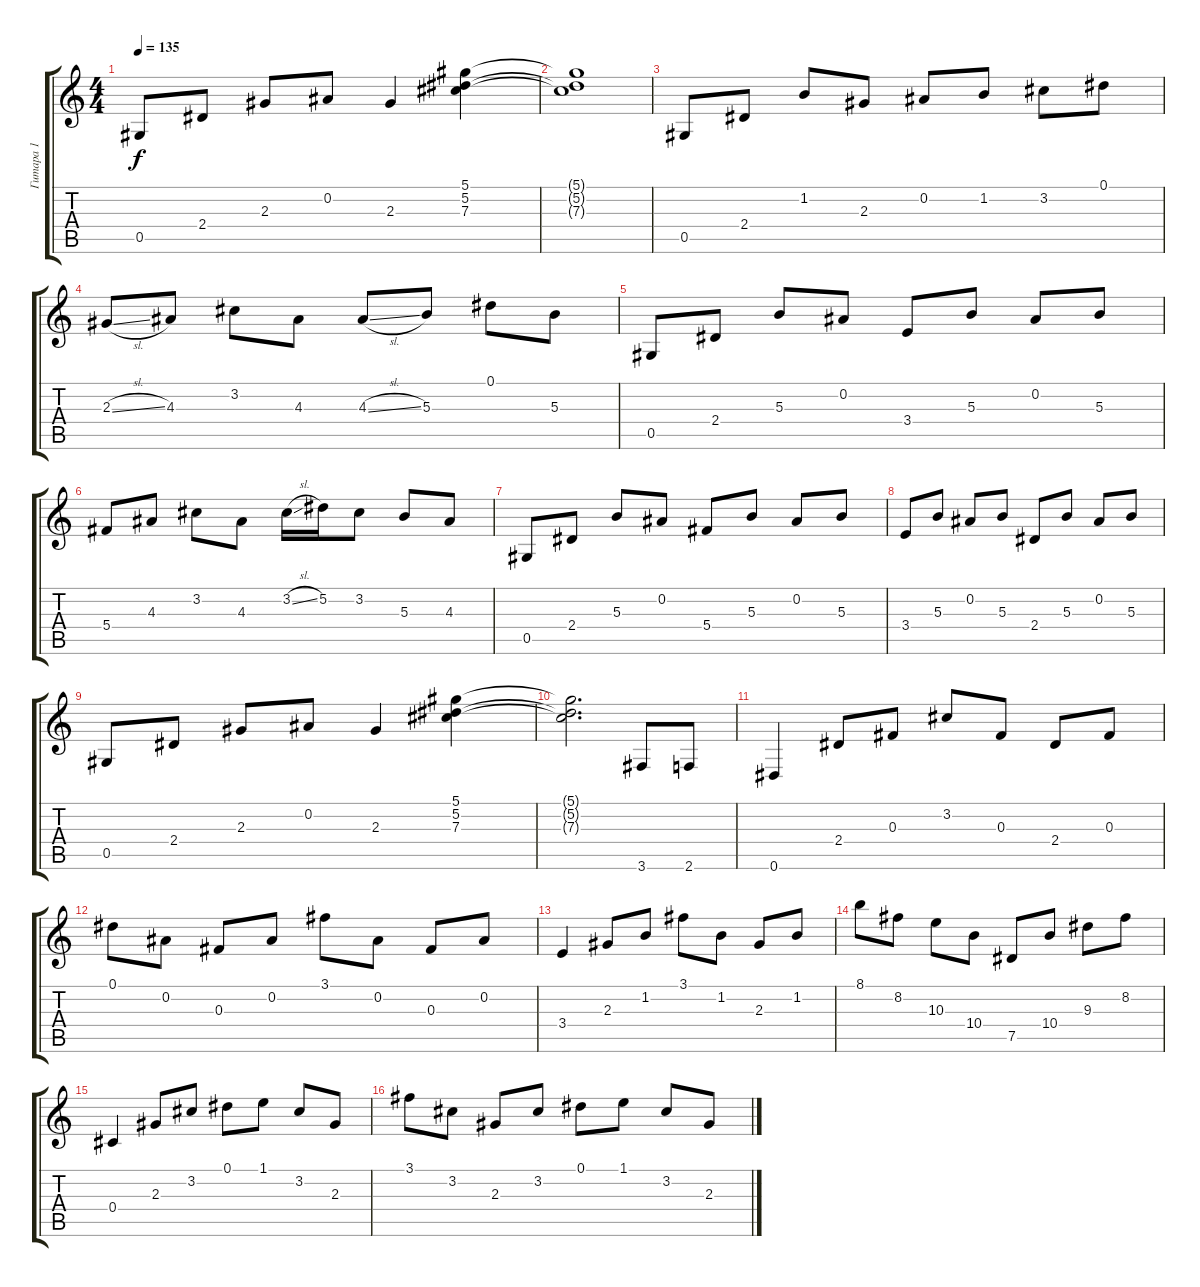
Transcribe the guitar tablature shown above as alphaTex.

\track ("Гитара 1" "Гитара 1") {instrument acousticguitarsteel}
\staff {score tabs}
\tuning (Eb4 Bb3 Gb3 Db3 Ab2 Eb2) {hide}
\ts (4 4)
\tempo 135
\clef g2
\ks c
0.5.8{dy f} 2.4.8 2.3.8 0.2.8 2.3.4 (5.1 5.2 7.3).4 |
(5.1{t} 5.2{t} 7.3{t}).1 |
0.5.8 2.4.8 1.2.8 2.3.8 0.2.8 1.2.8 3.2.8 0.1.8 |
2.3{sl}.8 4.3.8 3.2.8 4.3.8 4.3{sl}.8 5.3.8 0.1.8 5.3.8 |
0.5.8 2.4.8 5.3.8 0.2.8 3.4.8 5.3.8 0.2.8 5.3.8 |
5.4.8 4.3.8 3.2.8 4.3.8 3.2{sl}.16 5.2.16 3.2.8 5.3.8 4.3.8 |
0.5.8 2.4.8 5.3.8 0.2.8 5.4.8 5.3.8 0.2.8 5.3.8 |
3.4.8 5.3.8 0.2.8 5.3.8 2.4.8 5.3.8 0.2.8 5.3.8 |
0.5.8 2.4.8 2.3.8 0.2.8 2.3.4 (5.1 5.2 7.3).4 |
(5.1{t} 5.2{t} 7.3{t}).2{d} 3.6.8 2.6.8 |
0.6.4 2.4.8 0.3.8 3.2.8 0.3.8 2.4.8 0.3.8 |
0.1.8 0.2.8 0.3.8 0.2.8 3.1.8 0.2.8 0.3.8 0.2.8 |
3.4.4 2.3.8 1.2.8 3.1.8 1.2.8 2.3.8 1.2.8 |
8.1.8 8.2.8 10.3.8 10.4.8 7.5.8 10.4.8 9.3.8 8.2.8 |
0.4.4 2.3.8 3.2.8 0.1.8 1.1.8 3.2.8 2.3.8 |
3.1.8 3.2.8 2.3.8 3.2.8 0.1.8 1.1.8 3.2.8 2.3.8
